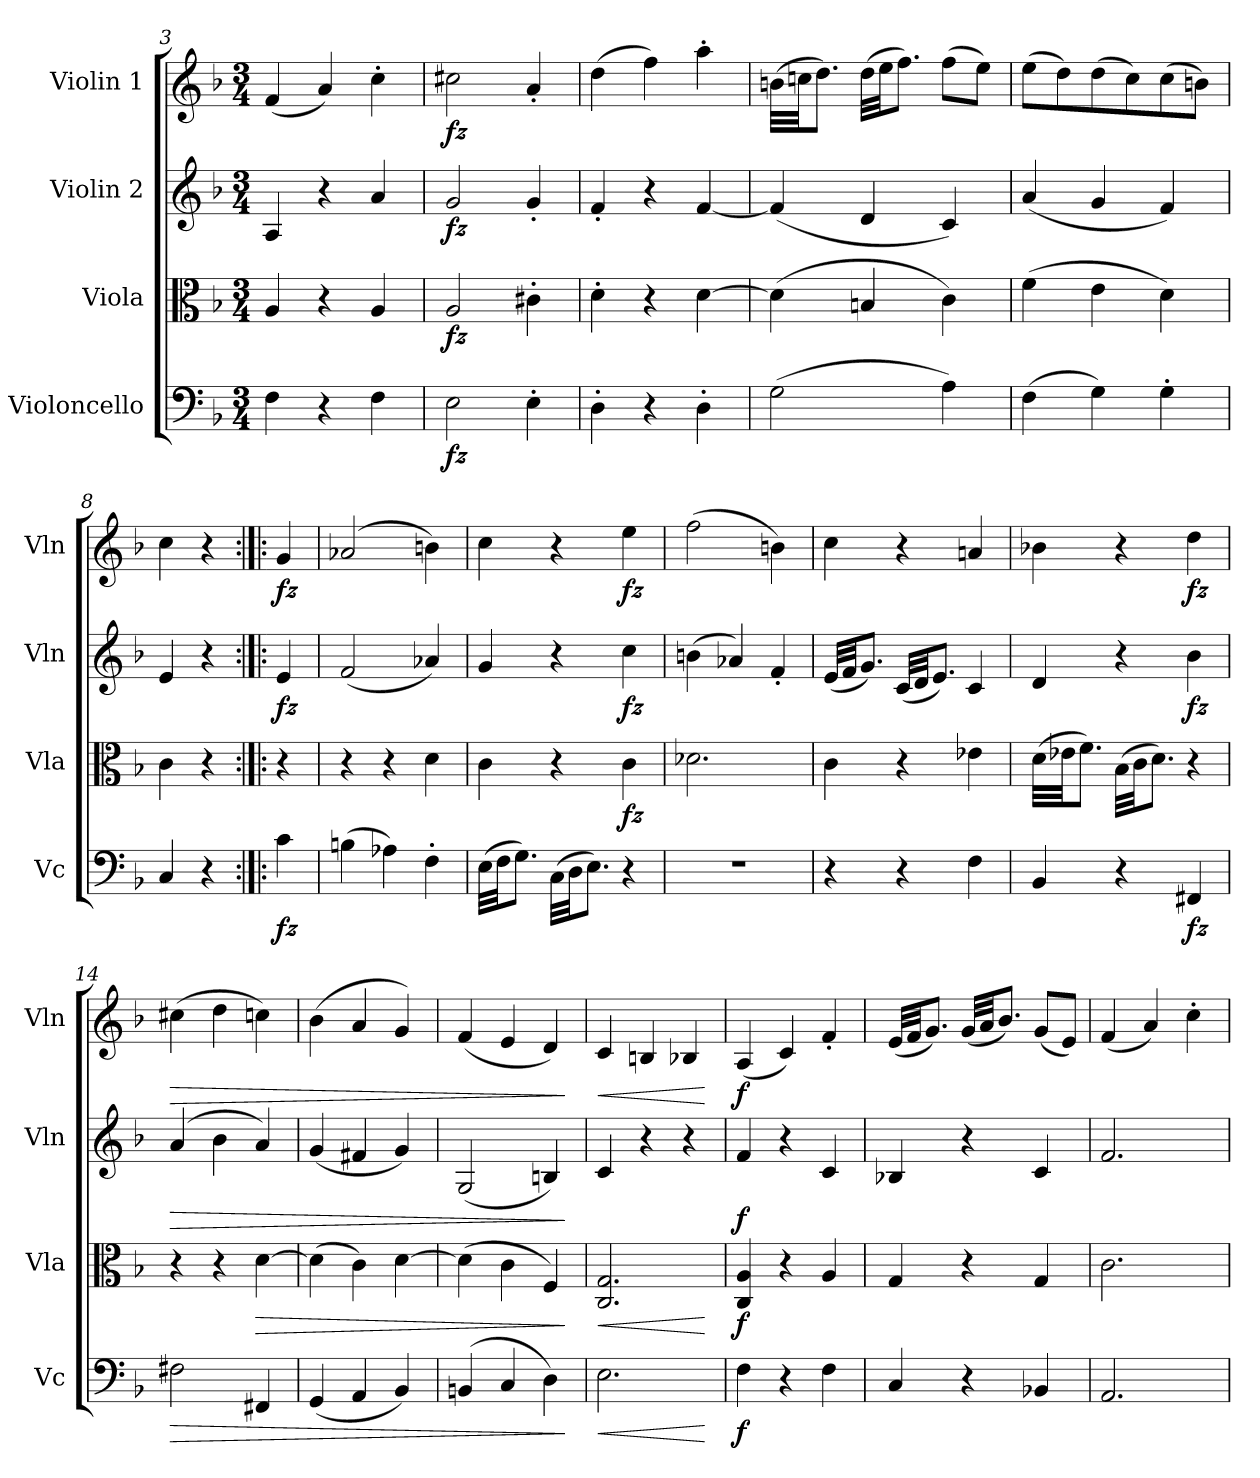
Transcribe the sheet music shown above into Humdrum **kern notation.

**kern	**dynam	**kern	**dynam	**kern	**dynam	**kern	**dynam
*part4	*part4	*part3	*part3	*part2	*part2	*part1	*part1
*staff4	*staff4	*staff3	*staff3	*staff2	*staff2	*staff1	*staff1
*I"Violoncello	*	*I"Viola	*	*I"Violin 2	*	*I"Violin 1	*
*I'Vc	*	*I'Vla	*	*I'Vln	*	*I'Vln	*
*clefF4	*	*clefC3	*	*clefG2	*	*clefG2	*
*k[b-]	*	*k[b-]	*	*k[b-]	*	*k[b-]	*
*M3/4	*	*M3/4	*	*M3/4	*	*M3/4	*
=3	=3	=3	=3	=3	=3	=3	=3
4F\	.	4A/	.	4A/	.	(4f/	.
4r	.	4r	.	4r	.	4a/)	.
4F\	.	4A/	.	4a/	.	4cc'\	.
=4	=4	=4	=4	=4	=4	=4	=4
!	!LO:DY:b	!	!LO:DY:b	!	!LO:DY:b	!	!LO:DY:b
2E\	fz	2A/	fz	2g/	fz	2cc#X\	fz
4E'\	.	4c#X'\	.	4g'/	.	4a'/	.
=5	=5	=5	=5	=5	=5	=5	=5
4D'\	.	4d'\	.	4f'/	.	(4dd\	.
4r	.	4r	.	4r	.	4ff\)	.
4D'\	.	[4d\	.	[4f/	.	4aa'\	.
=6	=6	=6	=6	=6	=6	=6	=6
(2G\	.	(4d\]	.	(4f/]	.	(32bn\LLL	.
.	.	.	.	.	.	32ccn\JJ	.
.	.	.	.	.	.	8.dd\J)	.
.	.	4Bn/	.	4d/	.	(32dd\LLL	.
.	.	.	.	.	.	32ee\JJ	.
.	.	.	.	.	.	8.ff\J)	.
4A\)	.	4c\)	.	4c/)	.	(8ff\L	.
.	.	.	.	.	.	8ee\J)	.
!!LO:LB:g=z
=7	=7	=7	=7	=7	=7	=7	=7
(4F\	.	(4f\	.	(4a/	.	(8ee\L	.
.	.	.	.	.	.	8dd\)	.
4G\)	.	4e\	.	4g/	.	(8dd\	.
.	.	.	.	.	.	8cc\)	.
4G'\	.	4d\)	.	4f/)	.	(8cc\	.
.	.	.	.	.	.	8bn\J)	.
=8	=8	=8	=8	=8	=8	=8	=8
4C/	.	4c\	.	4e/	.	4cc\	.
4r	.	4r	.	4r	.	4r	.
!!LO:LB:g=z
=8X1:|!|:	=8X1:|!|:	=8X1:|!|:	=8X1:|!|:	=8X1:|!|:	=8X1:|!|:	=8X1:|!|:	=8X1:|!|:
!	!LO:DY:b	!	!	!	!LO:DY:b	!	!LO:DY:b
4c\	fz	4r	.	4e/	fz	4g/	fz
=9	=9	=9	=9	=9	=9	=9	=9
(4Bn\	.	4r	.	(2f/	.	(2a-X/	.
4A-X\)	.	4r	.	.	.	.	.
4F'\	.	4d\	.	4a-X/)	.	4bn\)	.
=10	=10	=10	=10	=10	=10	=10	=10
(32E\LLL	.	4c\	.	4g/	.	4cc\	.
32F\JJ	.	.	.	.	.	.	.
8.G\J)	.	.	.	.	.	.	.
(32C\LLL	.	4r	.	4r	.	4r	.
32D\JJ	.	.	.	.	.	.	.
8.E\J)	.	.	.	.	.	.	.
!	!	!	!LO:DY:b	!	!LO:DY:b	!	!LO:DY:b
4r	.	4c\	fz	4cc\	fz	4ee\	fz
=11	=11	=11	=11	=11	=11	=11	=11
2.r	.	2.d-X\	.	(4bn\	.	(2ff\	.
.	.	.	.	4a-X/)	.	.	.
.	.	.	.	4f'/	.	4bn\)	.
=12	=12	=12	=12	=12	=12	=12	=12
4r	.	4c\	.	(32e/LLL	.	4cc\	.
.	.	.	.	32f/JJ	.	.	.
.	.	.	.	8.g/J)	.	.	.
4r	.	4r	.	(32c/LLL	.	4r	.
.	.	.	.	32d/JJ	.	.	.
.	.	.	.	8.e/J)	.	.	.
4F\	.	4e-X\	.	4c/	.	4an/	.
=13	=13	=13	=13	=13	=13	=13	=13
4BB-/	.	(32d\LLL	.	4d/	.	4b-X\	.
.	.	32e-X\JJ	.	.	.	.	.
.	.	8.f\J)	.	.	.	.	.
4r	.	(32B-\LLL	.	4r	.	4r	.
.	.	32c\JJ	.	.	.	.	.
.	.	8.d\J)	.	.	.	.	.
!	!LO:DY:b	!	!	!	!LO:DY:b	!	!LO:DY:b
4FF#X/	fz	4r	.	4b-\	fz	4dd\	fz
=14	=14	=14	=14	=14	=14	=14	=14
!	!LO:HP:b	!	!	!	!LO:HP:b	!	!LO:HP:b
2F#X\	>	4r	.	(4a/	>	(4cc#X\	>
.	.	4r	.	4b-\	.	4dd\	.
!	!	!	!LO:HP:b	!	!	!	!
4FF#X/	.	[4d\	>	4a/)	.	4ccn\)	.
!!LO:LB:g=z
=15	=15	=15	=15	=15	=15	=15	=15
(4GG/	.	(4d\]	.	(4g/	.	(4b-\	.
4AA/	.	4c\)	.	4f#X/	.	4a/	.
4BB-/)	.	[4d\	.	4g/)	.	4g/)	.
=16	=16	=16	=16	=16	=16	=16	=16
(4BBn/	.	(4d\]	.	(2G/	.	(4f/	.
4C/	.	4c\	.	.	.	4e/	.
4D\)	.	4F/)	.	4Bn/)	.	4d/)	.
.	]	.	]	.	]	.	]
=17	=17	=17	=17	=17	=17	=17	=17
!	!LO:HP:b	!	!LO:HP:b	!	!	!	!LO:HP:b
2.E\	<	2.C/ 2.G/	<	4c/	.	4c/	<
.	.	.	.	4r	.	4Bn/	.
.	.	.	.	4r	.	4B-X/	.
.	[	.	[	.	.	.	[
=18	=18	=18	=18	=18	=18	=18	=18
!	!LO:DY:b	!	!LO:DY:b	!	!LO:DY:b	!	!LO:DY:b
4F\	f	4C/ 4A/	f	4f/	f	(4A/	f
4r	.	4r	.	4r	.	4c/)	.
4F\	.	4A/	.	4c/	.	4f'/	.
=19	=19	=19	=19	=19	=19	=19	=19
4C/	.	4G/	.	4B-X/	.	(32e/LLL	.
.	.	.	.	.	.	32f/JJ	.
.	.	.	.	.	.	8.g/J)	.
4r	.	4r	.	4r	.	(32g/LLL	.
.	.	.	.	.	.	32a/JJ	.
.	.	.	.	.	.	8.b-/J)	.
4BB-X/	.	4G/	.	4c/	.	(8g/L	.
.	.	.	.	.	.	8e/J)	.
=20	=20	=20	=20	=20	=20	=20	=20
2.AA/	.	2.c\	.	2.f/	.	(4f/	.
.	.	.	.	.	.	4a/)	.
.	.	.	.	.	.	4cc'\	.
=	=	=	=	=	=	=	=
*-	*-	*-	*-	*-	*-	*-	*-
